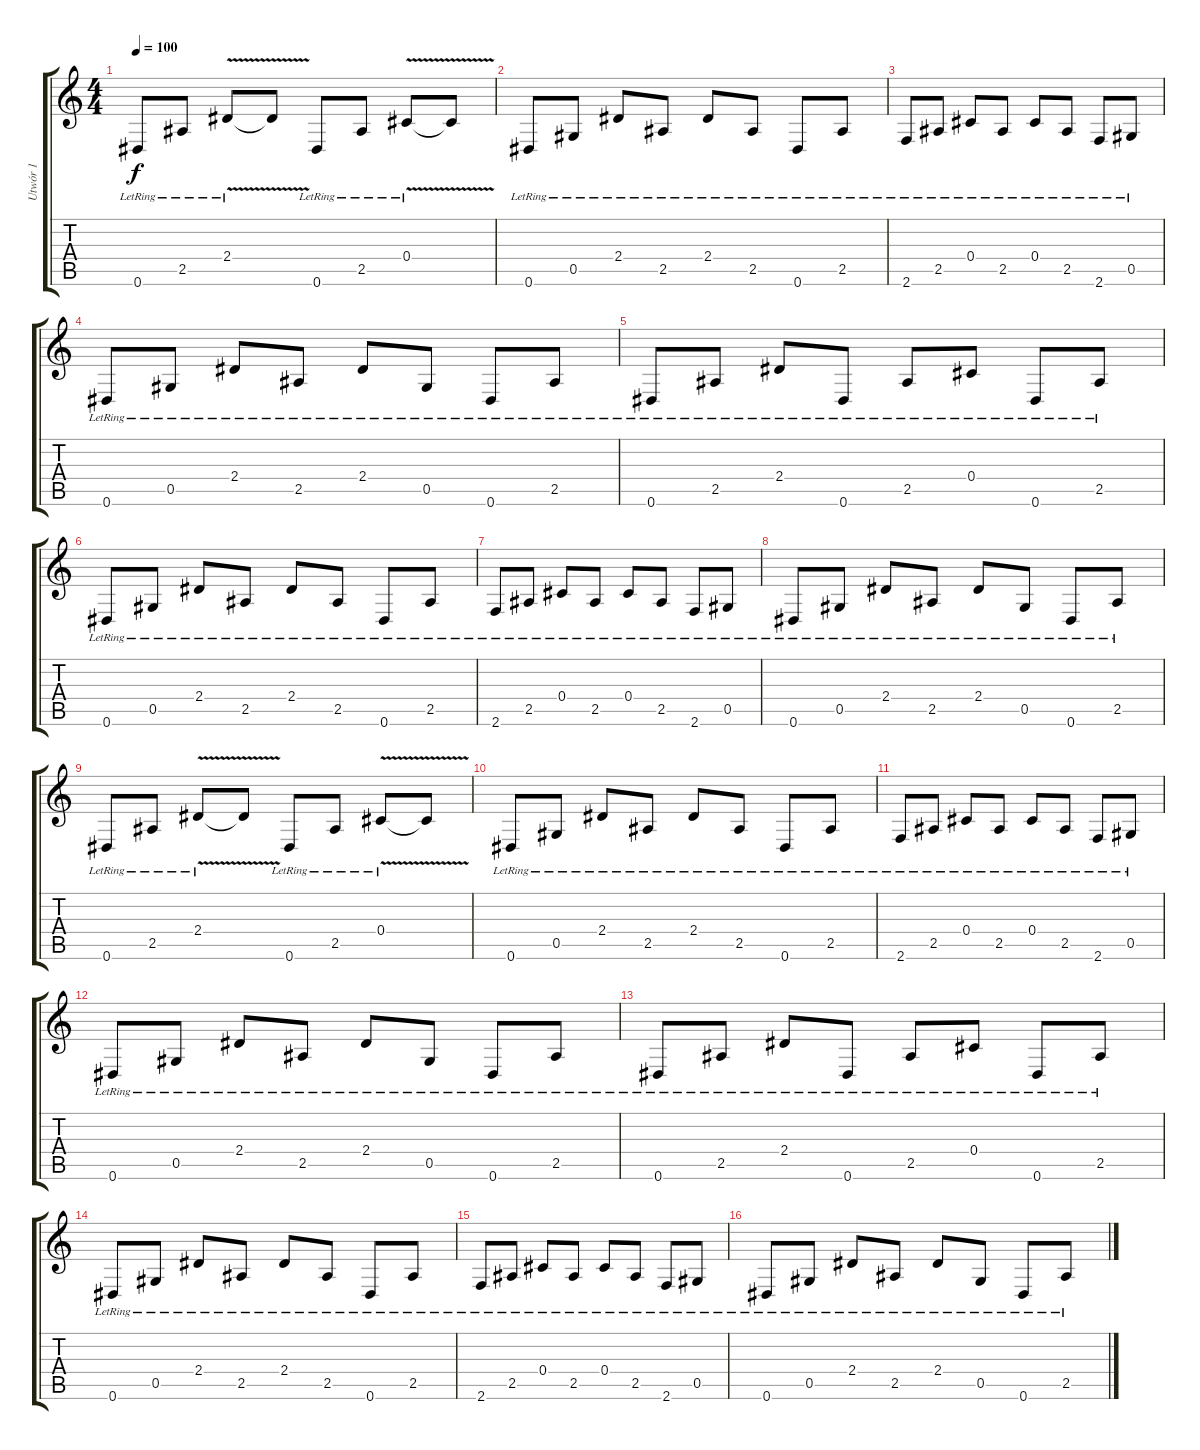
\track ("Utwór 1" "Utwór 1") {instrument electricguitarclean}
\staff {score tabs}
\tuning (Eb4 Bb3 Gb3 Db3 Ab2 Eb2) {hide}
\ts (4 4)
\tempo 100
\clef g2
\ks c
0.6{lr}.8{dy f} 2.5{lr}.8 2.4{v lr}.8 2.4{t}.8 0.6{lr}.8 2.5{lr}.8 0.4{v lr}.8 0.4{t}.8 |
0.6{lr}.8{volume 16} 0.5{lr}.8 2.4{lr}.8 2.5{lr}.8 2.4{lr}.8 2.5{lr}.8 0.6{lr}.8 2.5{lr}.8 |
2.6{lr}.8 2.5{lr}.8 0.4{lr}.8 2.5{lr}.8 0.4{lr}.8 2.5{lr}.8 2.6{lr}.8 0.5{lr}.8 |
0.6{lr}.8 0.5{lr}.8 2.4{lr}.8 2.5{lr}.8 2.4{lr}.8 0.5{lr}.8 0.6{lr}.8 2.5{lr}.8 |
0.6{lr}.8 2.5{lr}.8 2.4{lr}.8 0.6{lr}.8 2.5{lr}.8 0.4{lr}.8 0.6{lr}.8 2.5{lr}.8 |
0.6{lr}.8 0.5{lr}.8 2.4{lr}.8 2.5{lr}.8 2.4{lr}.8 2.5{lr}.8 0.6{lr}.8 2.5{lr}.8 |
2.6{lr}.8 2.5{lr}.8 0.4{lr}.8 2.5{lr}.8 0.4{lr}.8 2.5{lr}.8 2.6{lr}.8 0.5{lr}.8 |
0.6{lr}.8 0.5{lr}.8 2.4{lr}.8 2.5{lr}.8 2.4{lr}.8 0.5{lr}.8 0.6{lr}.8 2.5{lr}.8 |
0.6{lr}.8 2.5{lr}.8 2.4{v lr}.8 2.4{t}.8 0.6{lr}.8 2.5{lr}.8 0.4{v lr}.8 0.4{t}.8 |
0.6{lr}.8{volume 16} 0.5{lr}.8 2.4{lr}.8 2.5{lr}.8 2.4{lr}.8 2.5{lr}.8 0.6{lr}.8 2.5{lr}.8 |
2.6{lr}.8 2.5{lr}.8 0.4{lr}.8 2.5{lr}.8 0.4{lr}.8 2.5{lr}.8 2.6{lr}.8 0.5{lr}.8 |
0.6{lr}.8 0.5{lr}.8 2.4{lr}.8 2.5{lr}.8 2.4{lr}.8 0.5{lr}.8 0.6{lr}.8 2.5{lr}.8 |
0.6{lr}.8 2.5{lr}.8 2.4{lr}.8 0.6{lr}.8 2.5{lr}.8 0.4{lr}.8 0.6{lr}.8 2.5{lr}.8 |
0.6{lr}.8 0.5{lr}.8 2.4{lr}.8 2.5{lr}.8 2.4{lr}.8 2.5{lr}.8 0.6{lr}.8 2.5{lr}.8 |
2.6{lr}.8 2.5{lr}.8 0.4{lr}.8 2.5{lr}.8 0.4{lr}.8 2.5{lr}.8 2.6{lr}.8 0.5{lr}.8 |
0.6{lr}.8 0.5{lr}.8 2.4{lr}.8 2.5{lr}.8 2.4{lr}.8 0.5{lr}.8 0.6{lr}.8 2.5{lr}.8
